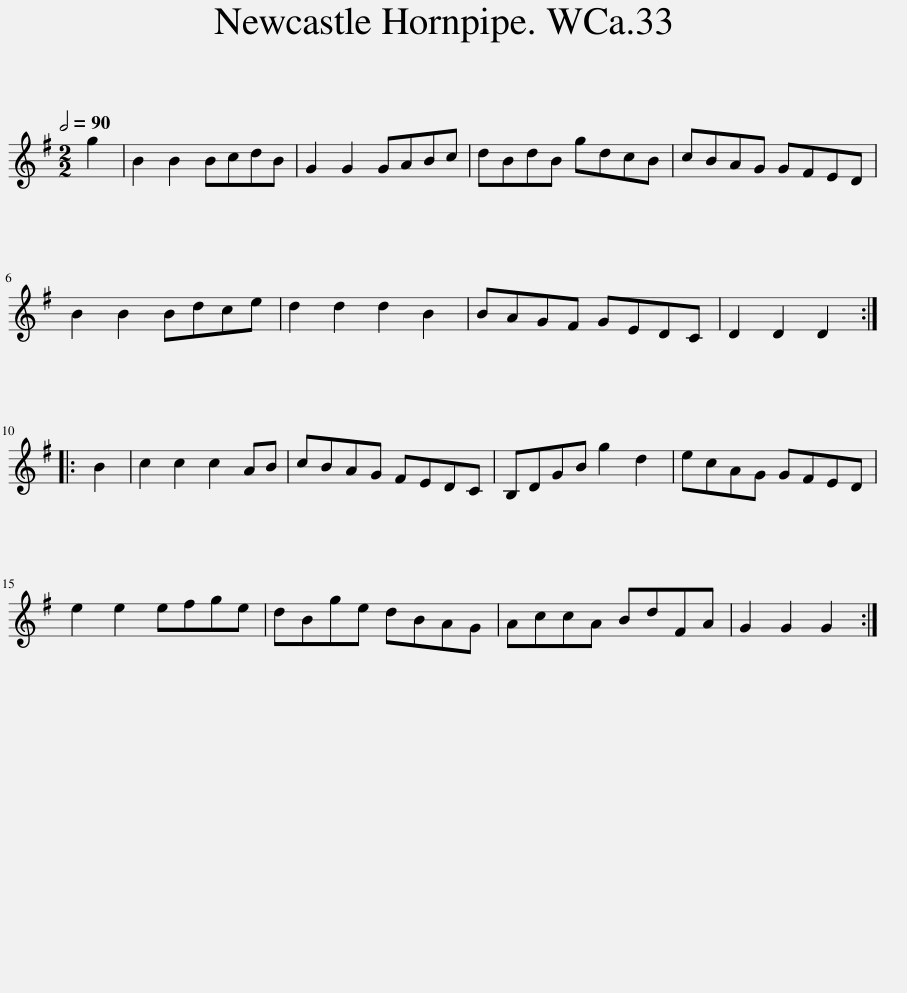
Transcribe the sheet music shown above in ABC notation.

X:1
L:1/8
Q:1/2=90
M:2/2
I:linebreak $
K:G
V:1 treble
V:1
 g2 | B2 B2 BcdB | G2 G2 GABc | dBdB gdcB | cBAG GFED |$ %5
 B2 B2 Bdce | d2 d2 d2 B2 | BAGF GEDC | D2 D2 D2 ::$ B2 | %10
 c2 c2 c2 AB | cBAG FEDC | B,DGB g2 d2 | ecAG GFED |$ e2 e2 efge | %15
 dBge dBAG | AccA BdFA | G2 G2 G2 :| %18
